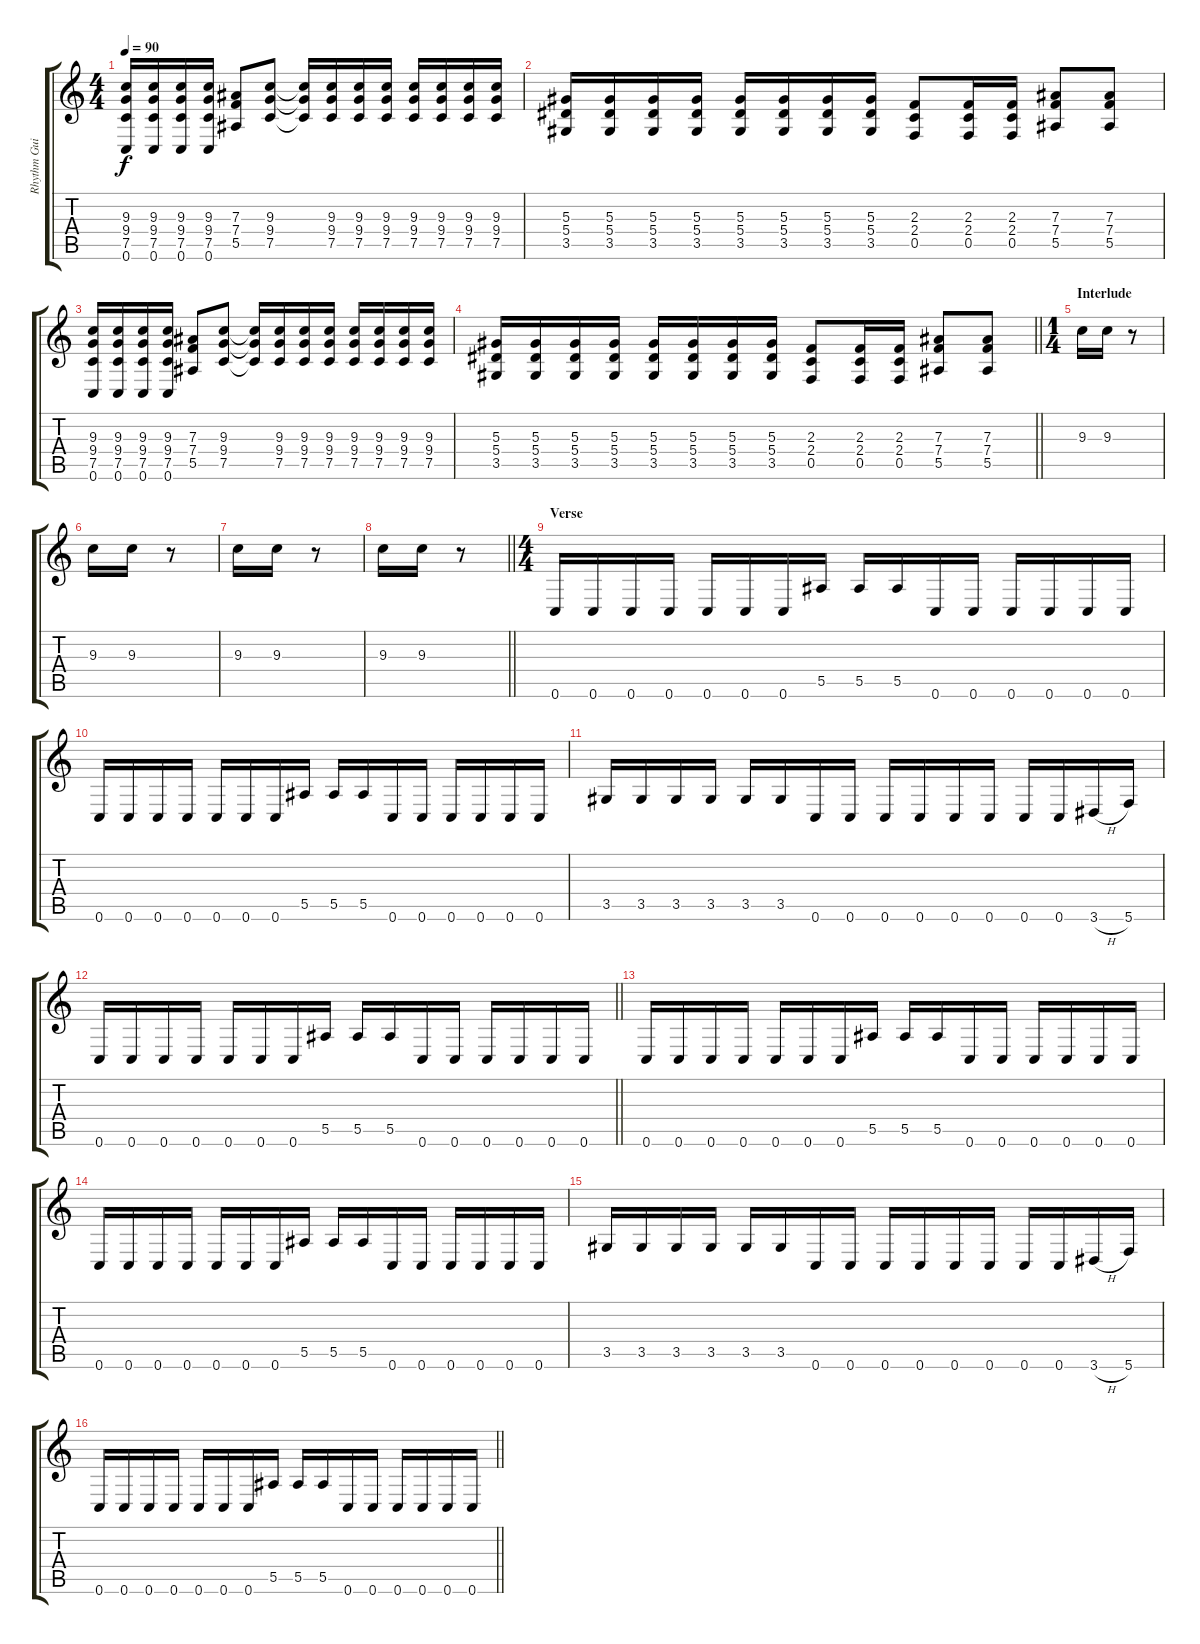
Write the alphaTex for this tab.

\track ("Rhythm Guitar" "Rhythm Gui") {instrument distortionguitar}
\staff {score tabs}
\tuning (C4 G3 Eb3 Bb2 F2 C2) {hide}
\ts (4 4)
\tempo 90
\clef g2
\ks c
(9.3 9.4 7.5 0.6).16{dy f} (9.3 9.4 7.5 0.6).16 (9.3 9.4 7.5 0.6).16 (9.3 9.4 7.5 0.6).16 (7.3 7.4 5.5).8 (9.3 9.4 7.5).8 (9.3{t} 9.4{t} 7.5{t}).16 (9.3 9.4 7.5).16 (9.3 9.4 7.5).16 (9.3 9.4 7.5).16 (9.3 9.4 7.5).16 (9.3 9.4 7.5).16 (9.3 9.4 7.5).16 (9.3 9.4 7.5).16 |
(5.3 5.4 3.5).16 (5.3 5.4 3.5).16 (5.3 5.4 3.5).16 (5.3 5.4 3.5).16 (5.3 5.4 3.5).16 (5.3 5.4 3.5).16 (5.3 5.4 3.5).16 (5.3 5.4 3.5).16 (2.3 2.4 0.5).8 (2.3 2.4 0.5).16 (2.3 2.4 0.5).16 (7.3 7.4 5.5).8 (7.3 7.4 5.5).8 |
(9.3 9.4 7.5 0.6).16 (9.3 9.4 7.5 0.6).16 (9.3 9.4 7.5 0.6).16 (9.3 9.4 7.5 0.6).16 (7.3 7.4 5.5).8 (9.3 9.4 7.5).8 (9.3{t} 9.4{t} 7.5{t}).16 (9.3 9.4 7.5).16 (9.3 9.4 7.5).16 (9.3 9.4 7.5).16 (9.3 9.4 7.5).16 (9.3 9.4 7.5).16 (9.3 9.4 7.5).16 (9.3 9.4 7.5).16 |
\barLineRight lightlight
(5.3 5.4 3.5).16 (5.3 5.4 3.5).16 (5.3 5.4 3.5).16 (5.3 5.4 3.5).16 (5.3 5.4 3.5).16 (5.3 5.4 3.5).16 (5.3 5.4 3.5).16 (5.3 5.4 3.5).16 (2.3 2.4 0.5).8 (2.3 2.4 0.5).16 (2.3 2.4 0.5).16 (7.3 7.4 5.5).8 (7.3 7.4 5.5).8 |
\ts (1 4)
\section ("" "Interlude")
9.3.16 9.3.16 r.8 |
9.3.16 9.3.16 r.8 |
9.3.16 9.3.16 r.8 |
\barLineRight lightlight
9.3.16 9.3.16 r.8 |
\ts (4 4)
\section ("" "Verse")
0.6.16 0.6.16 0.6.16 0.6.16 0.6.16 0.6.16 0.6.16 5.5.16 5.5.16 5.5.16 0.6.16 0.6.16 0.6.16 0.6.16 0.6.16 0.6.16 |
0.6.16 0.6.16 0.6.16 0.6.16 0.6.16 0.6.16 0.6.16 5.5.16 5.5.16 5.5.16 0.6.16 0.6.16 0.6.16 0.6.16 0.6.16 0.6.16 |
3.5.16 3.5.16 3.5.16 3.5.16 3.5.16 3.5.16 0.6.16 0.6.16 0.6.16 0.6.16 0.6.16 0.6.16 0.6.16 0.6.16 3.6{h}.16 5.6.16 |
\barLineRight lightlight
0.6.16 0.6.16 0.6.16 0.6.16 0.6.16 0.6.16 0.6.16 5.5.16 5.5.16 5.5.16 0.6.16 0.6.16 0.6.16 0.6.16 0.6.16 0.6.16 |
0.6.16 0.6.16 0.6.16 0.6.16 0.6.16 0.6.16 0.6.16 5.5.16 5.5.16 5.5.16 0.6.16 0.6.16 0.6.16 0.6.16 0.6.16 0.6.16 |
0.6.16 0.6.16 0.6.16 0.6.16 0.6.16 0.6.16 0.6.16 5.5.16 5.5.16 5.5.16 0.6.16 0.6.16 0.6.16 0.6.16 0.6.16 0.6.16 |
3.5.16 3.5.16 3.5.16 3.5.16 3.5.16 3.5.16 0.6.16 0.6.16 0.6.16 0.6.16 0.6.16 0.6.16 0.6.16 0.6.16 3.6{h}.16 5.6.16 |
\barLineRight lightlight
0.6.16 0.6.16 0.6.16 0.6.16 0.6.16 0.6.16 0.6.16 5.5.16 5.5.16 5.5.16 0.6.16 0.6.16 0.6.16 0.6.16 0.6.16 0.6.16
